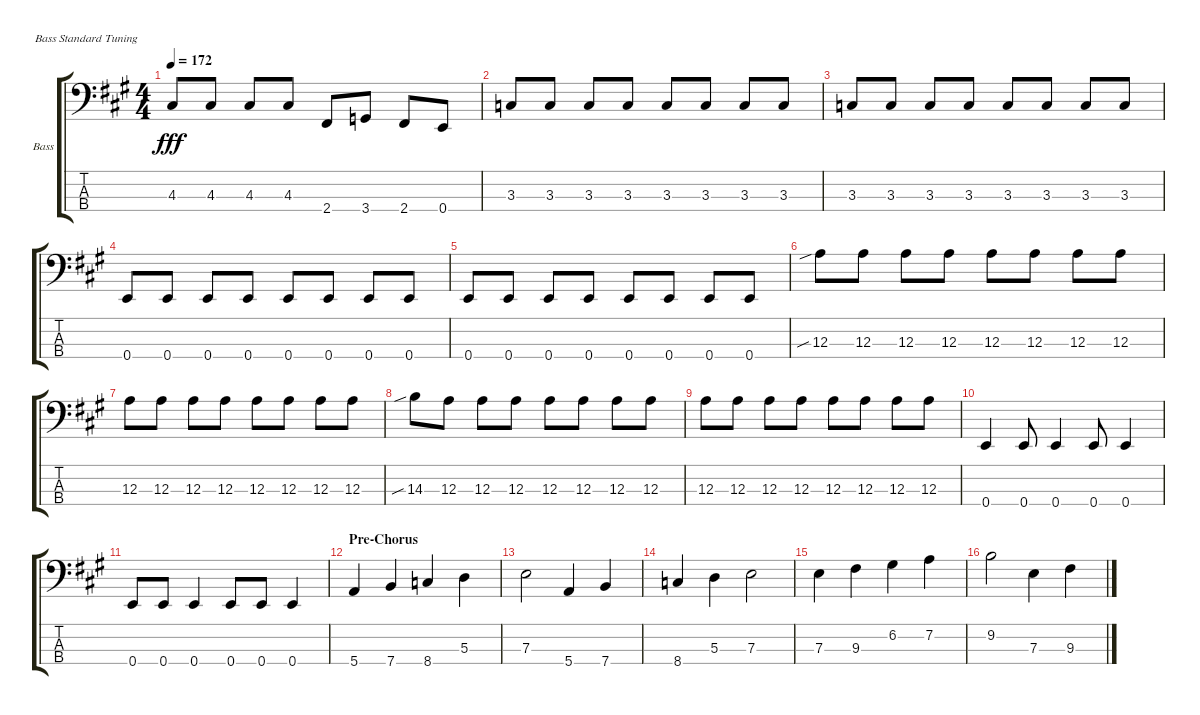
\defaultSystemsLayout 4
\bracketExtendMode groupsimilarinstruments
\firstSystemTrackNameOrientation horizontal
\otherSystemsTrackNameOrientation horizontal
\track ("Nate Mendel" "Bass") {instrument electricbassfinger}
\staff {score tabs}
\tuning (G2 D2 A1 E1)
\ts (4 4)
\tempo 172
\clef f4
\ks a
4.3.8{dy fff} 4.3.8 4.3.8 4.3.8 2.4.8 3.4.8 2.4.8 0.4.8 |
3.3.8 3.3.8 3.3.8 3.3.8 3.3.8 3.3.8 3.3.8 3.3.8 |
3.3.8 3.3.8 3.3.8 3.3.8 3.3.8 3.3.8 3.3.8 3.3.8 |
0.4.8 0.4.8 0.4.8 0.4.8 0.4.8 0.4.8 0.4.8 0.4.8 |
0.4.8 0.4.8 0.4.8 0.4.8 0.4.8 0.4.8 0.4.8 0.4.8 |
12.3{sib}.8 12.3.8 12.3.8 12.3.8 12.3.8 12.3.8 12.3.8 12.3.8 |
12.3.8 12.3.8 12.3.8 12.3.8 12.3.8 12.3.8 12.3.8 12.3.8 |
14.3{sib}.8 12.3.8 12.3.8 12.3.8 12.3.8 12.3.8 12.3.8 12.3.8 |
12.3.8 12.3.8 12.3.8 12.3.8 12.3.8 12.3.8 12.3.8 12.3.8 |
\scale
0.333333 0.4.4 0.4.8 0.4.4 0.4.8 0.4.4 |
\scale
0.333333 0.4.8 0.4.8 0.4.4 0.4.8 0.4.8 0.4.4 |
\section ("" "Pre-Chorus")
5.4.4 7.4.4 8.4.4 5.3.4 |
7.3.2 5.4.4 7.4.4 |
8.4.4 5.3.4 7.3.2 |
7.3.4 9.3.4 6.2.4 7.2.4 |
9.2.2 7.3.4 9.3.4
